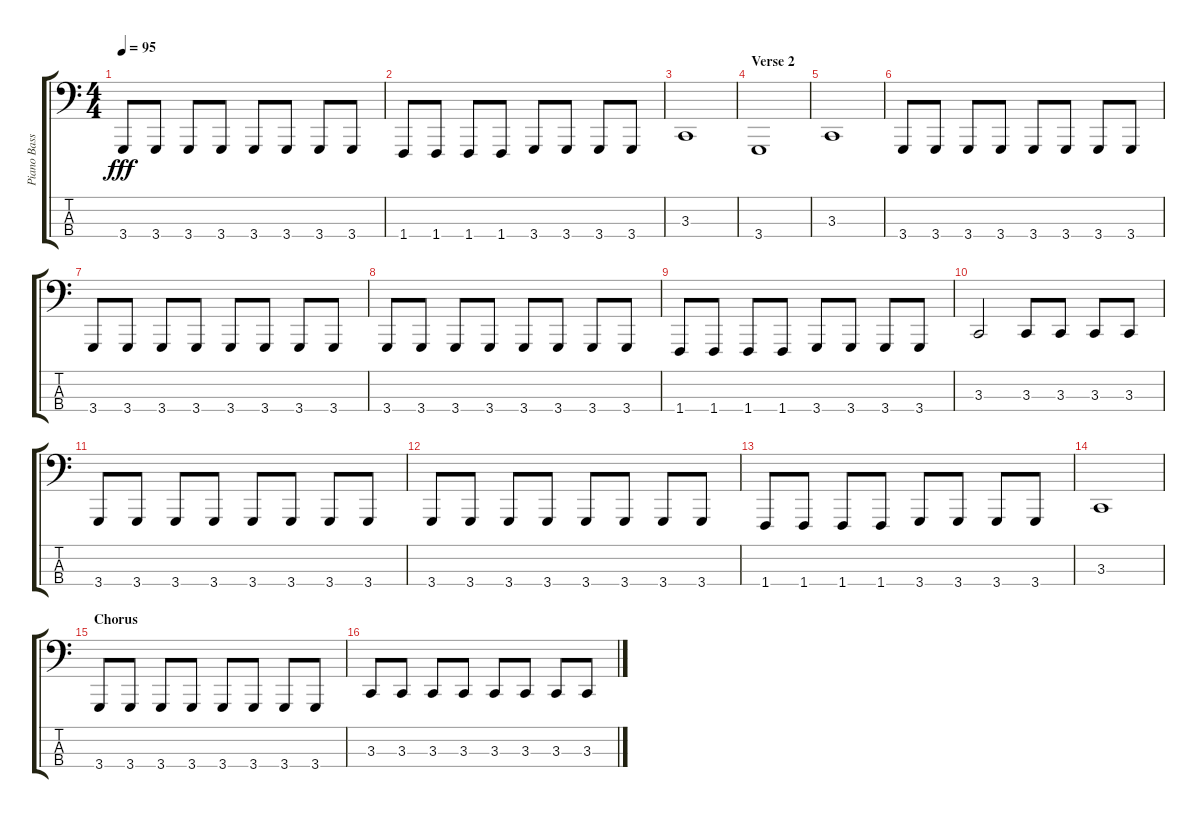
\track ("Piano Bass" "Piano Bass") {instrument acousticgrandpiano}
\staff {score tabs}
\tuning (G2 D2 A1 E1) {hide}
\ts (4 4)
\tempo 95
\clef f4
\ks c
3.4.8{dy fff} 3.4.8 3.4.8 3.4.8 3.4.8 3.4.8 3.4.8 3.4.8 |
1.4.8 1.4.8 1.4.8 1.4.8 3.4.8 3.4.8 3.4.8 3.4.8 |
3.3.1 |
\section ("" "Verse 2")
3.4.1 |
3.3.1 |
3.4.8 3.4.8 3.4.8 3.4.8 3.4.8 3.4.8 3.4.8 3.4.8 |
3.4.8 3.4.8 3.4.8 3.4.8 3.4.8 3.4.8 3.4.8 3.4.8 |
3.4.8 3.4.8 3.4.8 3.4.8 3.4.8 3.4.8 3.4.8 3.4.8 |
1.4.8 1.4.8 1.4.8 1.4.8 3.4.8 3.4.8 3.4.8 3.4.8 |
3.3.2 3.3.8 3.3.8 3.3.8 3.3.8 |
3.4.8 3.4.8 3.4.8 3.4.8 3.4.8 3.4.8 3.4.8 3.4.8 |
3.4.8 3.4.8 3.4.8 3.4.8 3.4.8 3.4.8 3.4.8 3.4.8 |
1.4.8 1.4.8 1.4.8 1.4.8 3.4.8 3.4.8 3.4.8 3.4.8 |
3.3.1 |
\section ("" "Chorus")
3.4.8 3.4.8 3.4.8 3.4.8 3.4.8 3.4.8 3.4.8 3.4.8 |
3.3.8 3.3.8 3.3.8 3.3.8 3.3.8 3.3.8 3.3.8 3.3.8
